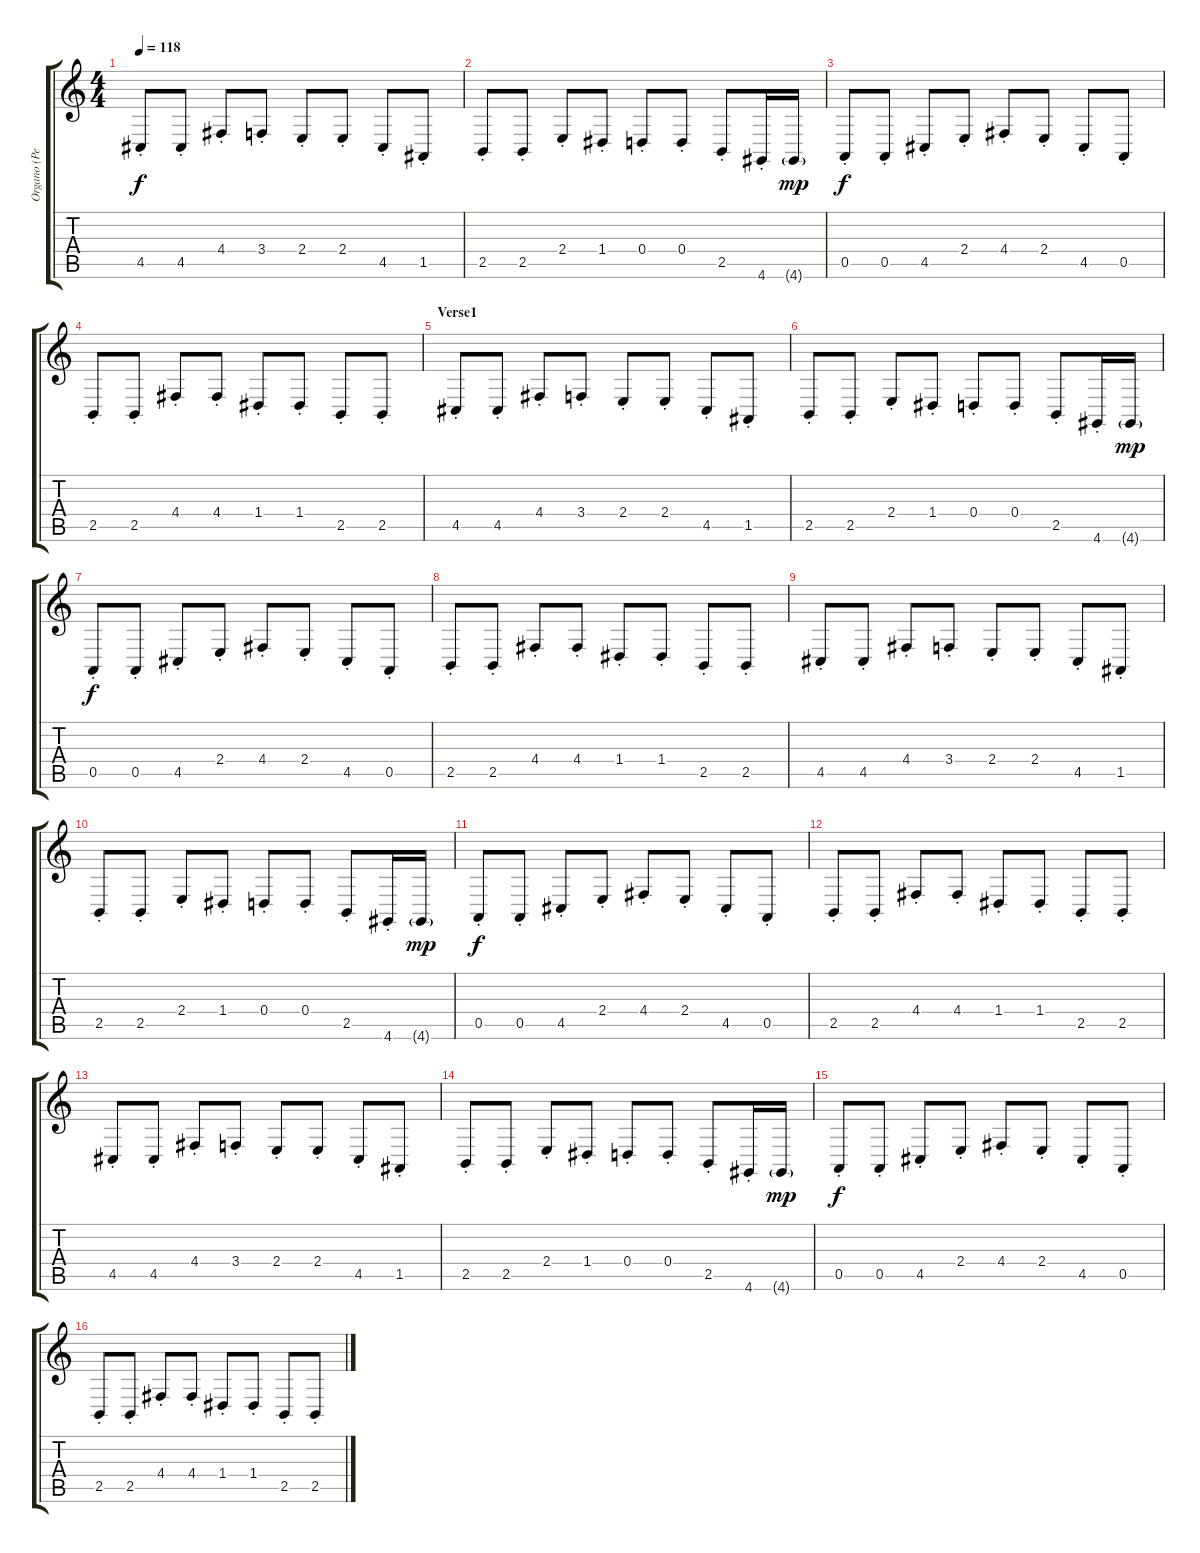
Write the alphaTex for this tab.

\track ("Organo (Percusivo)" "Organo (Pe") {instrument lead2sawtooth}
\staff {score tabs}
\tuning (E4 B3 G3 D3 A2 E2) {hide}
\ts (4 4)
\tempo 118
\clef g2
\ks c
4.5{st}.8{dy f instrument lead2sawtooth} 4.5{st}.8 4.4{st}.8 3.4{st}.8 2.4{st}.8 2.4{st}.8 4.5{st}.8 1.5{st}.8 |
2.5{st}.8 2.5{st}.8 2.4{st}.8 1.4{st}.8 0.4{st}.8 0.4{st}.8 2.5{st}.8 4.6{st}.16 4.6{g}.16{dy mp} |
0.5{st}.8{dy f} 0.5{st}.8 4.5{st}.8 2.4{st}.8 4.4{st}.8 2.4{st}.8 4.5{st}.8 0.5{st}.8 |
2.5{st}.8 2.5{st}.8 4.4{st}.8 4.4{st}.8 1.4{st}.8 1.4{st}.8 2.5{st}.8 2.5{st}.8 |
\section ("" "Verse1")
4.5{st}.8 4.5{st}.8 4.4{st}.8 3.4{st}.8 2.4{st}.8 2.4{st}.8 4.5{st}.8 1.5{st}.8 |
2.5{st}.8 2.5{st}.8 2.4{st}.8 1.4{st}.8 0.4{st}.8 0.4{st}.8 2.5{st}.8 4.6{st}.16 4.6{g}.16{dy mp} |
0.5{st}.8{dy f} 0.5{st}.8 4.5{st}.8 2.4{st}.8 4.4{st}.8 2.4{st}.8 4.5{st}.8 0.5{st}.8 |
2.5{st}.8 2.5{st}.8 4.4{st}.8 4.4{st}.8 1.4{st}.8 1.4{st}.8 2.5{st}.8 2.5{st}.8 |
4.5{st}.8 4.5{st}.8 4.4{st}.8 3.4{st}.8 2.4{st}.8 2.4{st}.8 4.5{st}.8 1.5{st}.8 |
2.5{st}.8 2.5{st}.8 2.4{st}.8 1.4{st}.8 0.4{st}.8 0.4{st}.8 2.5{st}.8 4.6{st}.16 4.6{g}.16{dy mp} |
0.5{st}.8{dy f} 0.5{st}.8 4.5{st}.8 2.4{st}.8 4.4{st}.8 2.4{st}.8 4.5{st}.8 0.5{st}.8 |
2.5{st}.8 2.5{st}.8 4.4{st}.8 4.4{st}.8 1.4{st}.8 1.4{st}.8 2.5{st}.8 2.5{st}.8 |
4.5{st}.8 4.5{st}.8 4.4{st}.8 3.4{st}.8 2.4{st}.8 2.4{st}.8 4.5{st}.8 1.5{st}.8 |
2.5{st}.8 2.5{st}.8 2.4{st}.8 1.4{st}.8 0.4{st}.8 0.4{st}.8 2.5{st}.8 4.6{st}.16 4.6{g}.16{dy mp} |
0.5{st}.8{dy f} 0.5{st}.8 4.5{st}.8 2.4{st}.8 4.4{st}.8 2.4{st}.8 4.5{st}.8 0.5{st}.8 |
2.5{st}.8 2.5{st}.8 4.4{st}.8 4.4{st}.8 1.4{st}.8 1.4{st}.8 2.5{st}.8 2.5{st}.8
